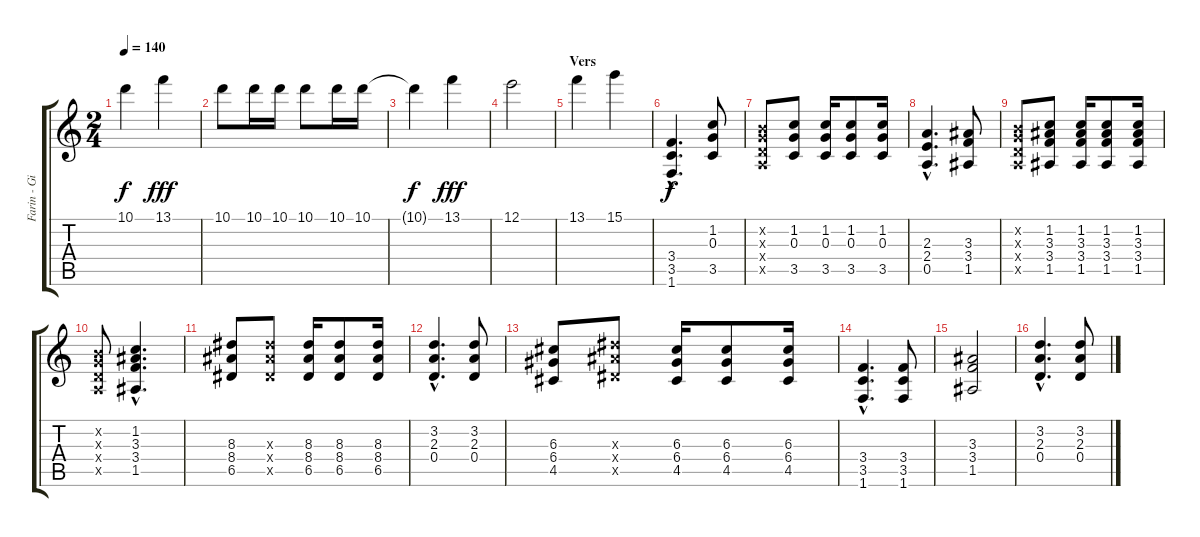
\track ("Farin - Gitarre 2" "Farin - Gi") {instrument distortionguitar}
\staff {score tabs}
\tuning (E4 B3 G3 D3 A2 E2) {hide}
\ts (2 4)
\tempo 140
\clef g2
\ks c
10.1{t}.4{dy f} 13.1.4{dy fff} |
10.1.8 10.1.16 10.1.16 10.1.8 10.1.16 10.1.16 |
10.1{t}.4{dy f} 13.1.4{dy fff} |
12.1.2 |
\section ("" "Vers")
13.1.4 15.1.4 |
(3.4{hac} 3.5{hac} 1.6{hac}).4{d dy f instrument acousticguitarsteel} (1.2 0.3 3.5).8 |
(0.2{x} 0.3{x} 0.4{x} 0.5{x}).8 (1.2 0.3 3.5).8 (1.2 0.3 3.5).16 (1.2 0.3 3.5).8 (1.2 0.3 3.5).16 |
(2.3{hac} 2.4{hac} 0.5{hac}).4{d} (3.3 3.4 1.5).8 |
(0.2{x} 0.3{x} 0.4{x} 0.5{x}).8 (1.2 3.3 3.4 1.5).8 (1.2 3.3 3.4 1.5).16 (1.2 3.3 3.4 1.5).8 (1.2 3.3 3.4 1.5).16 |
(0.2{x} 0.3{x} 0.4{x} 0.5{x}).8 (1.2{hac} 3.3{hac} 3.4{hac} 1.5{hac}).4{d} |
(8.3 8.4 6.5).8 (8.3{x} 8.4{x} 6.5{x}).8 (8.3 8.4 6.5).16 (8.3 8.4 6.5).8 (8.3 8.4 6.5).16 |
(3.2{hac} 2.3{hac} 0.4{hac}).4{d} (3.2 2.3 0.4).8 |
(6.3 6.4 4.5).8 (8.3{x} 8.4{x} 6.5{x}).8 (6.3 6.4 4.5).16 (6.3 6.4 4.5).8 (6.3 6.4 4.5).16 |
(3.4{hac} 3.5{hac} 1.6{hac}).4{d} (3.4 3.5 1.6).8 |
(3.3 3.4 1.5).2 |
(3.2{hac} 2.3{hac} 0.4{hac}).4{d} (3.2 2.3 0.4).8
